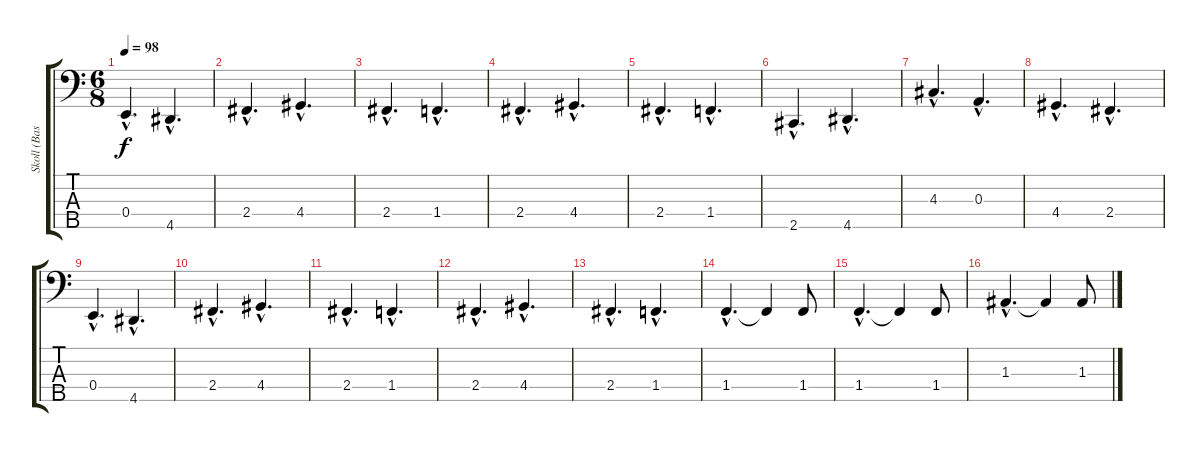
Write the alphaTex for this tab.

\track ("Skoll (Bass)" "Skoll (Bas") {instrument electricbassfinger}
\staff {score tabs}
\tuning (G2 D2 A1 E1 B0) {hide}
\ts (6 8)
\tempo 98
\clef f4
\ks c
0.4{hac}.4{d dy f} 4.5{hac}.4{d} |
2.4{hac}.4{d} 4.4{hac}.4{d} |
2.4{hac}.4{d} 1.4{hac}.4{d} |
2.4{hac}.4{d} 4.4{hac}.4{d} |
2.4{hac}.4{d} 1.4{hac}.4{d} |
2.5{hac}.4{d} 4.5{hac}.4{d} |
4.3{hac}.4{d} 0.3{hac}.4{d} |
4.4{hac}.4{d} 2.4{hac}.4{d} |
0.4{hac}.4{d} 4.5{hac}.4{d} |
2.4{hac}.4{d} 4.4{hac}.4{d} |
2.4{hac}.4{d} 1.4{hac}.4{d} |
2.4{hac}.4{d} 4.4{hac}.4{d} |
2.4{hac}.4{d} 1.4{hac}.4{d} |
1.4{hac}.4{d} 1.4{t}.4 1.4.8 |
1.4{hac}.4{d} 1.4{t}.4 1.4.8 |
1.3{hac}.4{d} 1.3{t}.4 1.3.8
